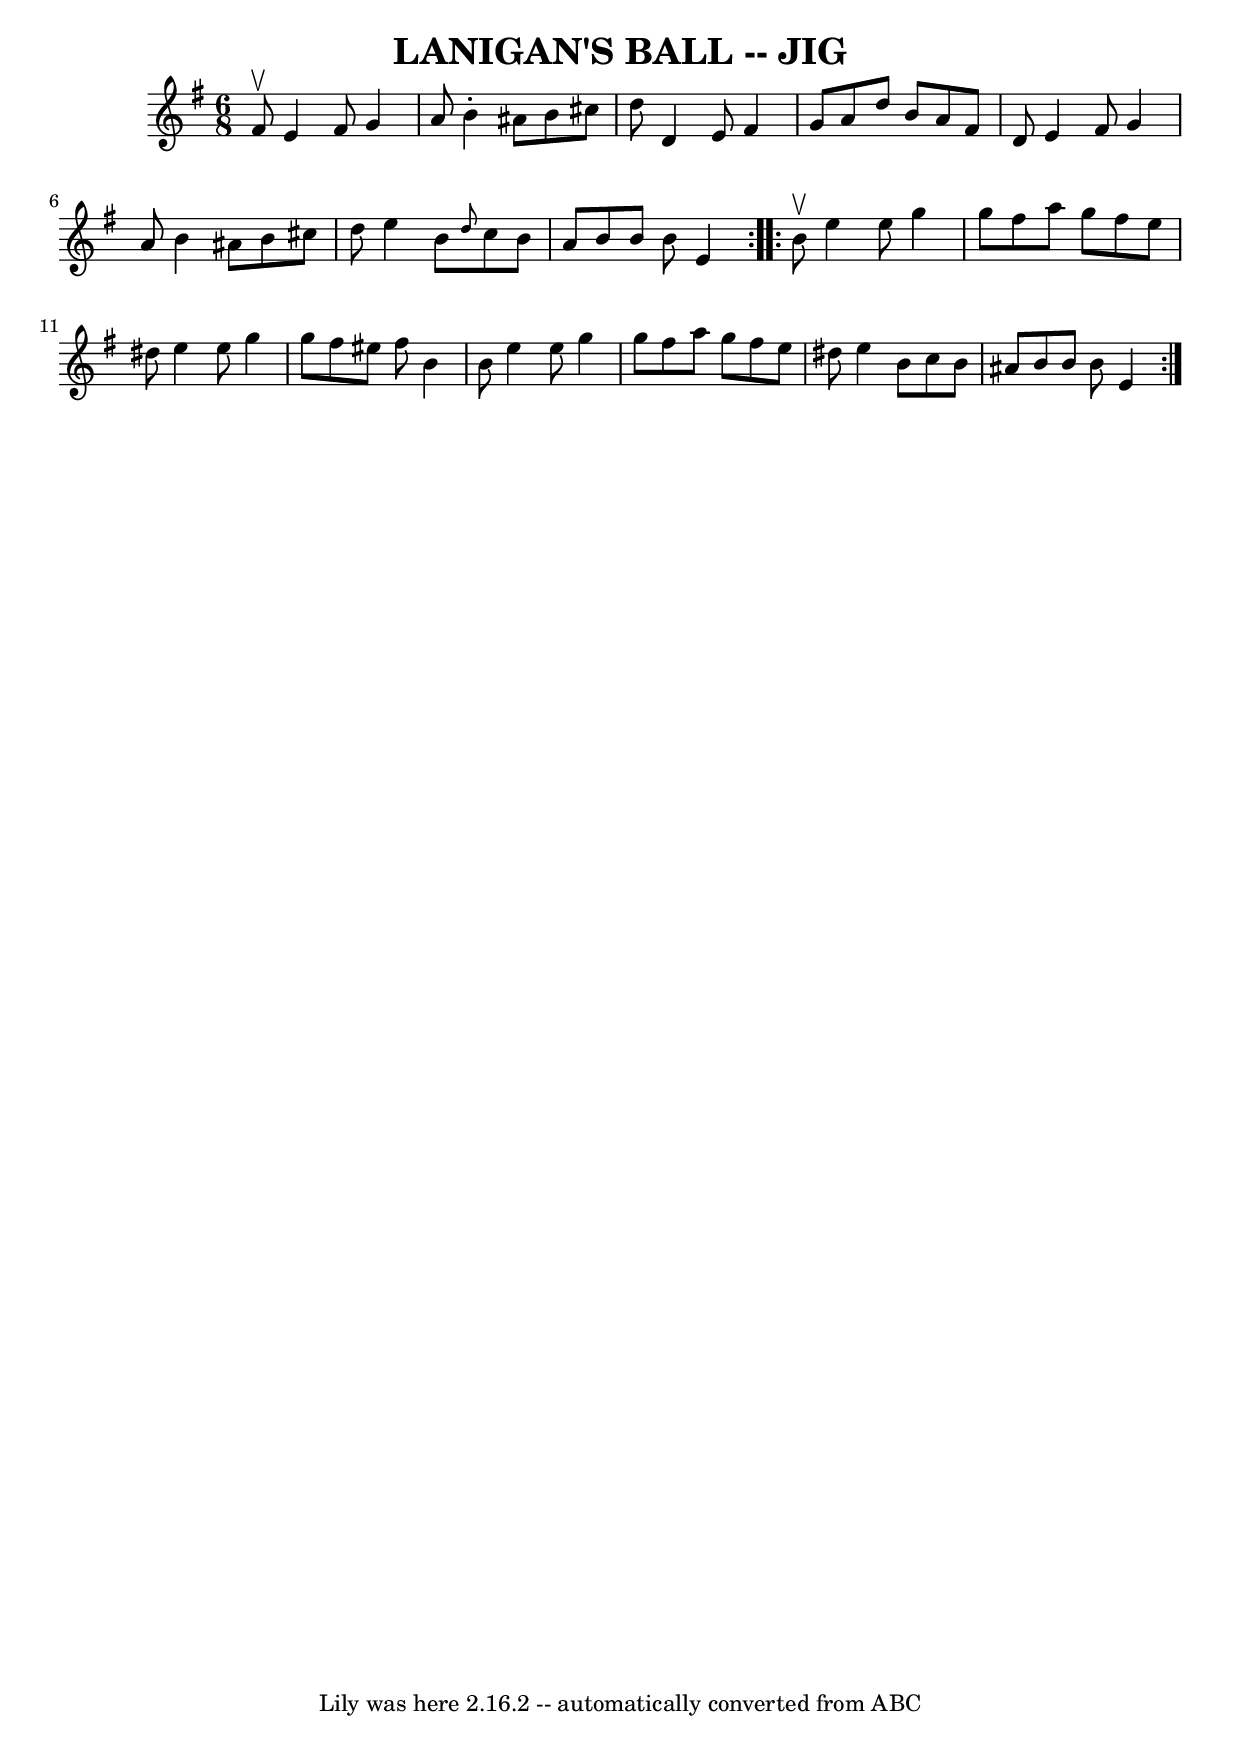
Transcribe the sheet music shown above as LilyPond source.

\version "2.7.40"
\include "Mammoth.ily"
\header {
	book = "Ryan's Mammoth Collection of Fiddle Tunes"
	crossRefNumber = "1"
	footnotes = ""
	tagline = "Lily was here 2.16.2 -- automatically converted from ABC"
	title = "LANIGAN'S BALL -- JIG"
}
voicedefault =  {
\set Score.defaultBarType = "empty"

\repeat volta 2 {
\time 6/8 \key e \minor fis'8^\upbow       |
 e'4 fis'8 g'4    
a'8    |
 b'4 -. ais'8 b'8 cis''8 d''8    |
 d'4    
e'8 fis'4 g'8    |
 a'8 d''8 b'8 a'8 fis'8 d'8     
   |
 e'4 fis'8 g'4 a'8    |
 b'4 ais'8 b'8    
cis''8 d''8    |
 e''4 b'8  \grace { d''8  } c''8 b'8    
a'8    |
 b'8 b'8 b'8 e'4    }     \repeat volta 2 { b'8 
^\upbow       |
 e''4 e''8 g''4 g''8    |
 fis''8    
a''8 g''8 fis''8 e''8 dis''8    |
 e''4 e''8 g''4    
g''8    |
 fis''8 eis''8 fis''8 b'4 b'8        |
   
e''4 e''8 g''4 g''8    |
 fis''8 a''8 g''8 fis''8    
e''8 dis''8    |
 e''4 b'8 c''8 b'8 ais'8    |
   
b'8 b'8 b'8 e'4    }   
}

\score{
    <<

	\context Staff="default"
	{
	    \voicedefault 
	}

    >>
	\layout {
	}
	\midi {}
}
